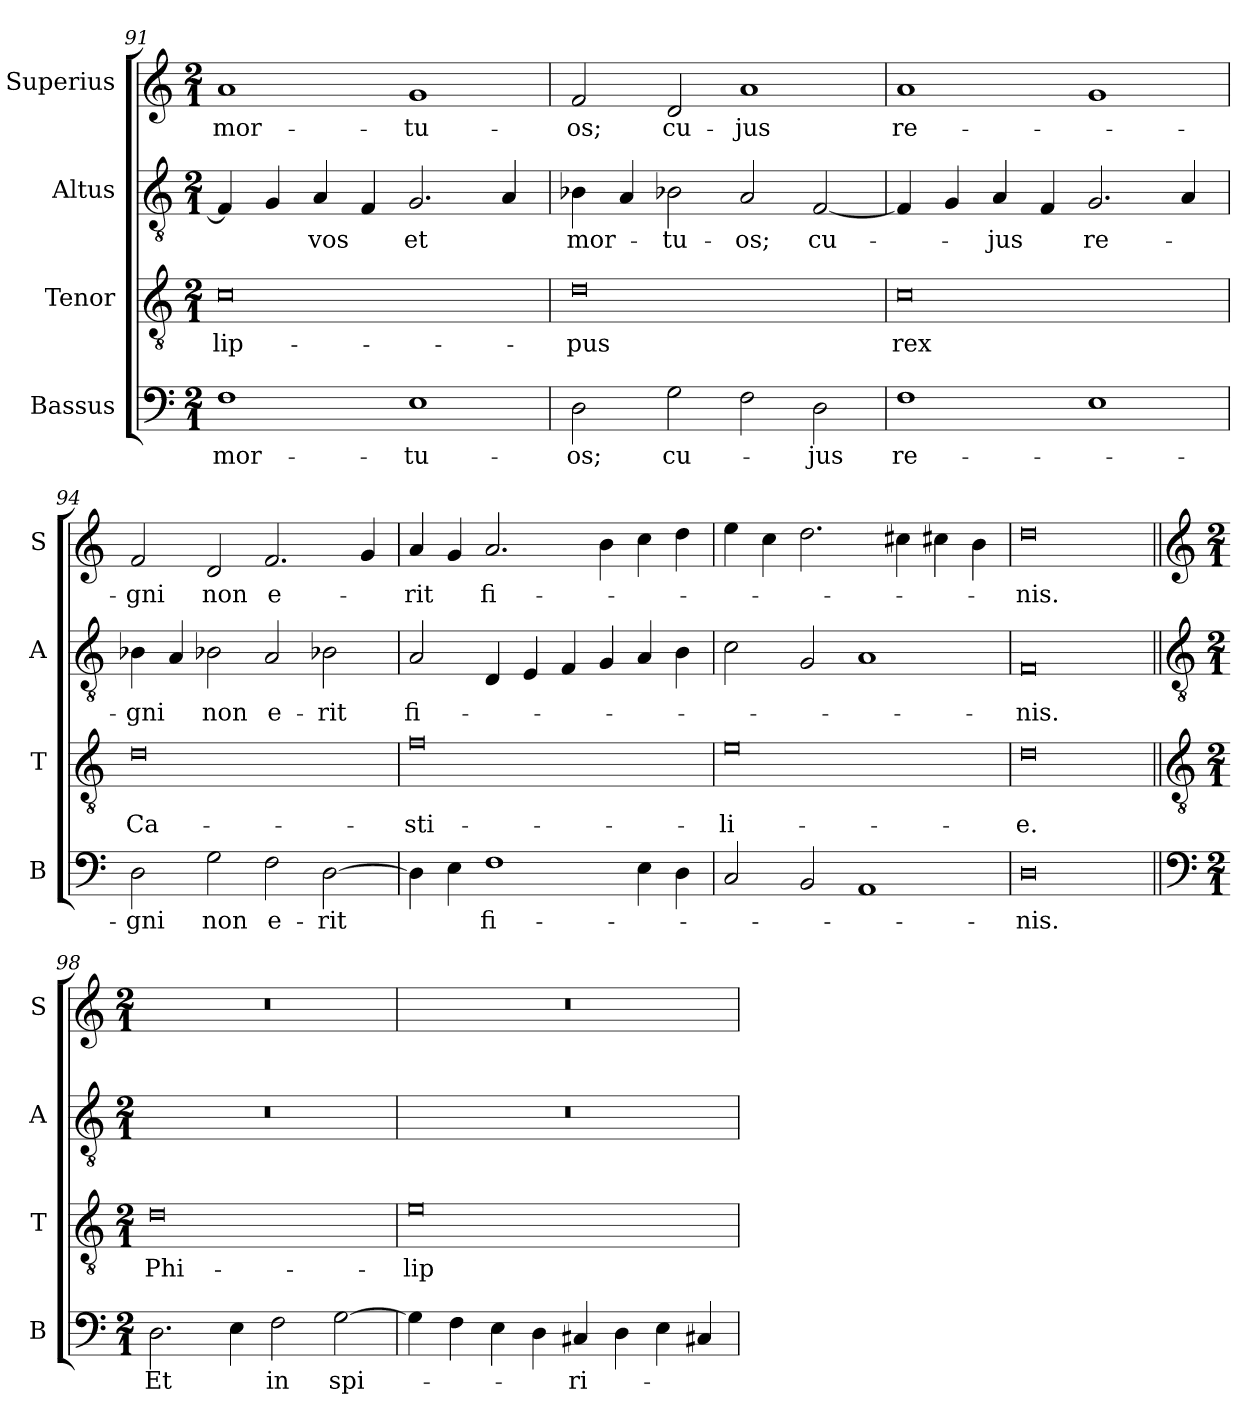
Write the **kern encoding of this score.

**kern	**text	**kern	**text	**kern	**text	**kern	**text
*part4	*part4	*part3	*part3	*part2	*part2	*part1	*part1
*staff4	*staff4	*staff3	*staff3	*staff2	*staff2	*staff1	*staff1
*I"Bassus	*	*I"Tenor	*	*I"Altus	*	*I"Superius	*
*I'B	*	*I'T	*	*I'A	*	*I'S	*
*clefF4	*	*clefGv2	*	*clefGv2	*	*clefG2	*
*k[]	*	*k[]	*	*k[]	*	*k[]	*
*M2/1	*	*M2/1	*	*M2/1	*	*M2/1	*
=91	=91	=91	=91	=91	=91	=91	=91
1F	mor-	0c	-lip-	4F/]	.	1a	mor-
.	.	.	.	4G/	.	.	.
.	.	.	.	4A/	-vos	.	.
.	.	.	.	4F/	.	.	.
1E	-tu-	.	.	2.G/	et	1g	-tu-
.	.	.	.	4A/	.	.	.
=92	=92	=92	=92	=92	=92	=92	=92
2D\	-os;	0d	-pus	4B-X\	mor-	2f/	-os;
.	.	.	.	4A/	.	.	.
2G\	cu-	.	.	2B-X\	-tu-	2d/	cu-
2F\	.	.	.	2A/	-os;	1a	-jus
2D\	-jus	.	.	[2F/	cu-	.	.
=93	=93	=93	=93	=93	=93	=93	=93
1F	re-	0c	rex	4F/]	.	1a	re-
.	.	.	.	4G/	.	.	.
.	.	.	.	4A/	-jus	.	.
.	.	.	.	4F/	.	.	.
1E	.	.	.	2.G/	re-	1g	.
.	.	.	.	4A/	.	.	.
=94	=94	=94	=94	=94	=94	=94	=94
2D\	-gni	0d	Ca-	4B-X\	-gni	2f/	-gni
.	.	.	.	4A/	.	.	.
2G\	non	.	.	2B-X\	non	2d/	non
2F\	e-	.	.	2A/	e-	2.f/	e-
[2D\	-rit	.	.	2B-X\	-rit	.	.
.	.	.	.	.	.	4g/	.
=95	=95	=95	=95	=95	=95	=95	=95
4D\]	.	0f	-sti-	2A/	fi-	4a/	-rit
4E\	.	.	.	.	.	4g/	.
1F	fi-	.	.	4D/	.	2.a/	fi-
.	.	.	.	4E/	.	.	.
.	.	.	.	4F/	.	.	.
.	.	.	.	4G/	.	4b\	.
4E\	.	.	.	4A/	.	4cc\	.
4D\	.	.	.	4B\	.	4dd\	.
=96	=96	=96	=96	=96	=96	=96	=96
2C/	.	0e	-li-	2c\	.	4ee\	.
.	.	.	.	.	.	4cc\	.
2BB/	.	.	.	2G/	.	2.dd\	.
1AA	.	.	.	1A	.	.	.
.	.	.	.	.	.	4cc#X\	.
.	.	.	.	.	.	4cc#X\	.
.	.	.	.	.	.	4b\	.
=97	=97	=97	=97	=97	=97	=97	=97
0D	-nis.	0d	-e.	0F	-nis.	0dd	-nis.
!!LO:LB:g=z
=98||	=98||	=98||	=98||	=98||	=98||	=98||	=98||
*clefF4	*	*clefGv2	*	*clefGv2	*	*clefG2	*
*k[]	*	*k[]	*	*k[]	*	*k[]	*
*M2/1	*	*M2/1	*	*M2/1	*	*M2/1	*
2.D\	Et	0d	Phi-	0r	.	0r	.
4E\	.	.	.	.	.	.	.
2F\	in	.	.	.	.	.	.
[2G\	spi-	.	.	.	.	.	.
=99	=99	=99	=99	=99	=99	=99	=99
4G\]	.	0e	-lip-	0r	.	0r	.
4F\	.	.	.	.	.	.	.
4E\	.	.	.	.	.	.	.
4D\	.	.	.	.	.	.	.
4C#X/	-ri-	.	.	.	.	.	.
4D\	.	.	.	.	.	.	.
4E\	.	.	.	.	.	.	.
4C#X/	.	.	.	.	.	.	.
=	=	=	=	=	=	=	=
*-	*-	*-	*-	*-	*-	*-	*-
